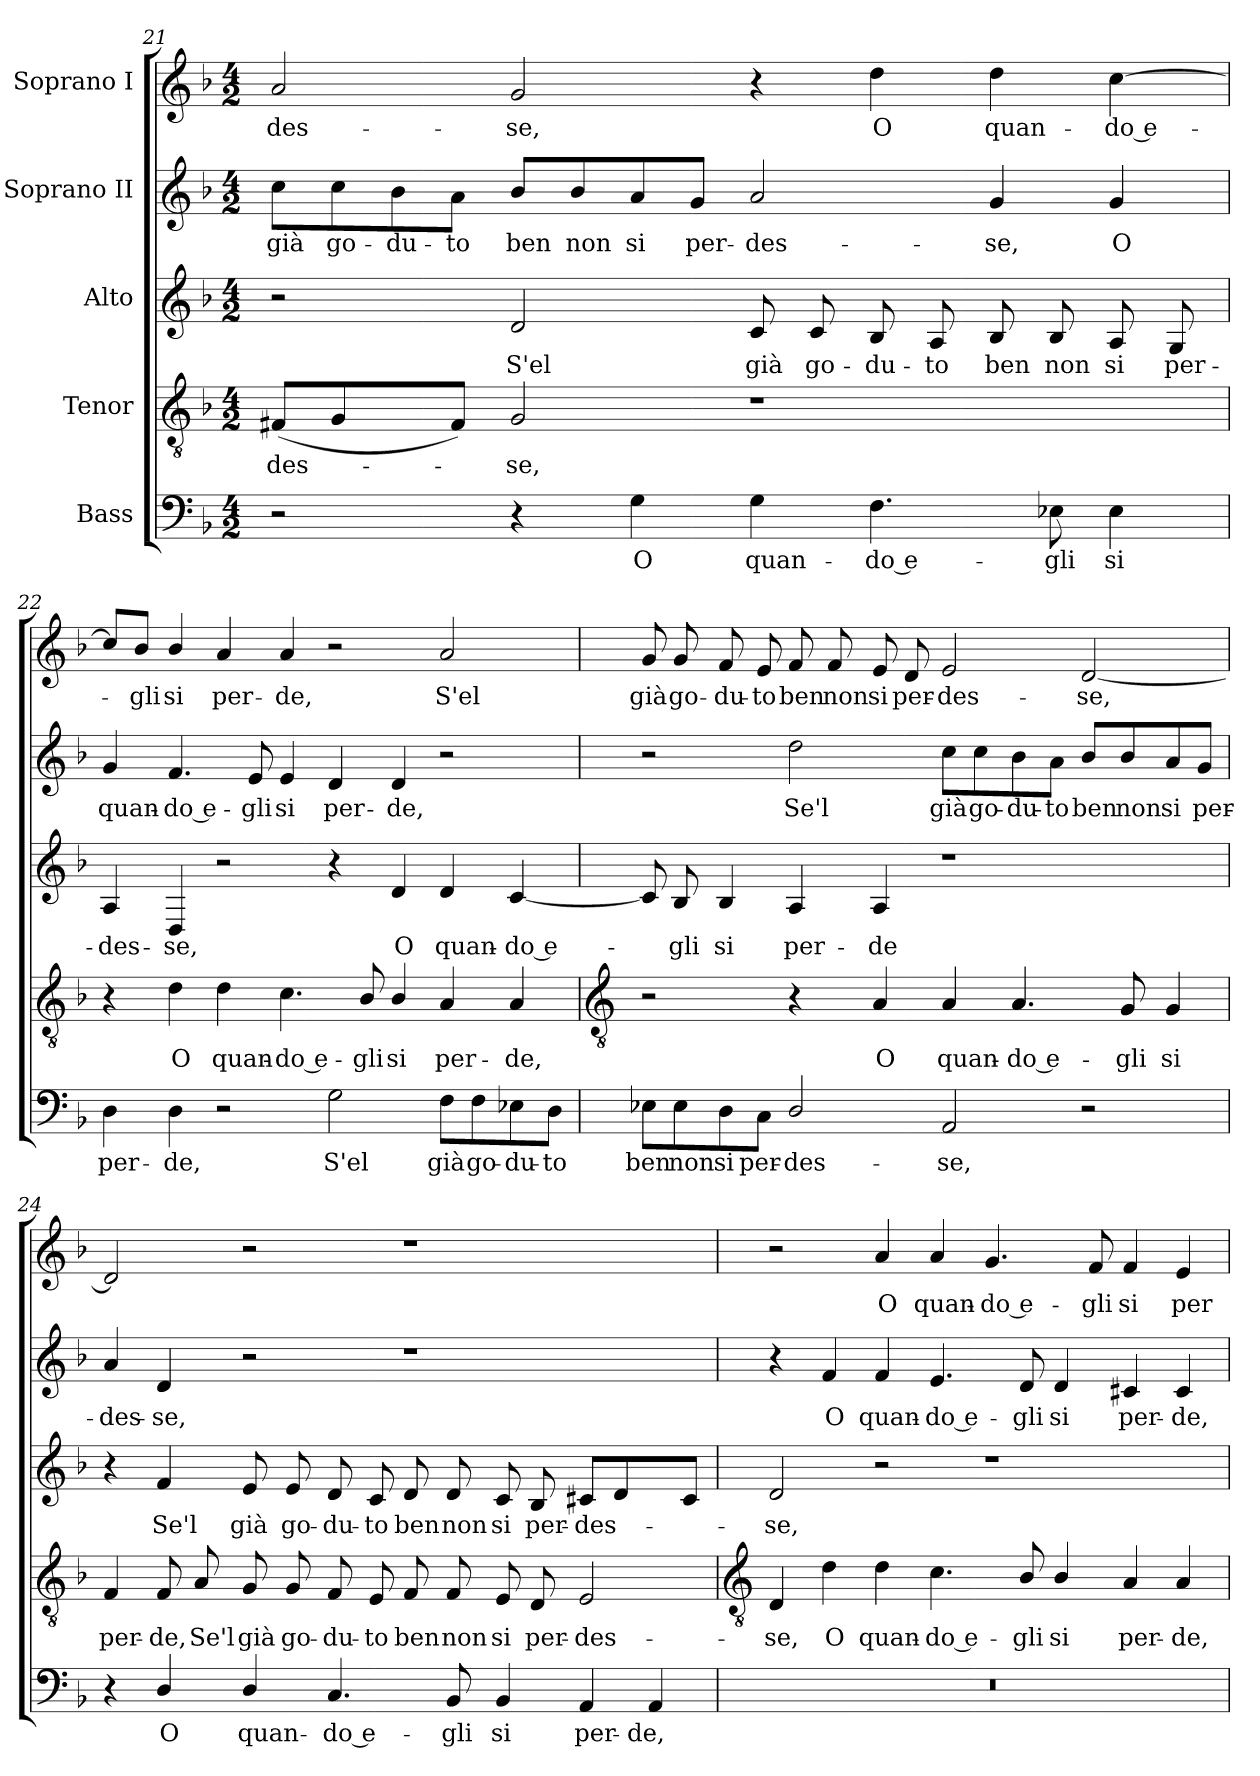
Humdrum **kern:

**kern	**text	**kern	**text	**kern	**text	**kern	**text	**kern	**text
*part5	*part5	*part4	*part4	*part3	*part3	*part2	*part2	*part1	*part1
*staff5	*staff5	*staff4	*staff4	*staff3	*staff3	*staff2	*staff2	*staff1	*staff1
*I"Bass	*	*I"Tenor	*	*I"Alto	*	*I"Soprano II	*	*I"Soprano I	*
!!LO:LB:g=z
*clefF4	*	*clefGv2	*	*clefG2	*	*clefG2	*	*clefG2	*
*k[b-]	*	*k[b-]	*	*k[b-]	*	*k[b-]	*	*k[b-]	*
*F:	*	*F:	*	*F:	*	*F:	*	*F:	*
*M4/2	*	*M4/2	*	*M4/2	*	*M4/2	*	*M4/2	*
=21	=21	=21	=21	=21	=21	=21	=21	=21	=21
!	!	!	!LO:LY:b	!	!	!	!LO:LY:b	!	!LO:LY:b
2r	.	(<8F#XL	-des-	2r	.	8cc\L	già	2a	-des-
!	!	!	!	!	!	!	!LO:LY:b	!	!
.	.	4G	.	.	.	8cc\	go-	.	.
!	!	!	!	!	!	!	!LO:LY:b	!	!
.	.	.	.	.	.	8b-\	-du-	.	.
!	!	!	!	!	!	!	!LO:LY:b	!	!
.	.	8F#J)	.	.	.	8a\J	-to	.	.
!	!	!	!LO:LY:b	!	!LO:LY:b	!	!LO:LY:b	!	!LO:LY:b
4r	.	2G	se,	2d	S'el	8b-/L	ben	2g	-se,
!	!	!	!	!	!	!	!LO:LY:b	!	!
.	.	.	.	.	.	8b-/	non	.	.
!	!LO:LY:b	!	!	!	!	!	!LO:LY:b	!	!
4G	O	.	.	.	.	8a/	si	.	.
!	!	!	!	!	!	!	!LO:LY:b	!	!
.	.	.	.	.	.	8g/J	per-	.	.
!	!LO:LY:b	!	!	!	!LO:LY:b	!	!LO:LY:b	!	!
4G	quan-	1r	.	8c	già	2a	-des-	4r	.
!	!	!	!	!	!LO:LY:b	!	!	!	!
.	.	.	.	8c	go-	.	.	.	.
!	!LO:LY:b	!	!	!	!LO:LY:b	!	!	!	!LO:LY:b
4.F	-do e-	.	.	8B-	-du-	.	.	4dd	O
!	!	!	!	!	!LO:LY:b	!	!	!	!
.	.	.	.	8A	-to	.	.	.	.
!	!	!	!	!	!LO:LY:b	!	!LO:LY:b	!	!LO:LY:b
.	.	.	.	8B-	ben	4g	-se,	4dd	quan-
!	!LO:LY:b	!	!	!	!LO:LY:b	!	!	!	!
8E-X	-gli	.	.	8B-	non	.	.	.	.
!	!LO:LY:b	!	!	!	!LO:LY:b	!	!LO:LY:b	!	!LO:LY:b
4E-	si	.	.	8A	si	4g	O	[4cc	-do e-
!	!	!	!	!	!LO:LY:b	!	!	!	!
.	.	.	.	8G	per-	.	.	.	.
=22	=22	=22	=22	=22	=22	=22	=22	=22	=22
!	!LO:LY:b	!	!	!	!LO:LY:b	!	!LO:LY:b	!	!
4D	per-	4r	.	4A	-des-	4g	quan-	8ccL]	.
!	!	!	!	!	!	!	!	!	!LO:LY:b
.	.	.	.	.	.	.	.	8b-/J	gli
!	!LO:LY:b	!	!LO:LY:b	!	!LO:LY:b	!	!LO:LY:b	!	!LO:LY:b
4D	-de,	4d	O	4D	-se,	4.f	-do e-	4b-/	si
!	!	!	!LO:LY:b	!	!	!	!	!	!LO:LY:b
2r	.	4d	quan-	2r	.	.	.	4a	per-
!	!	!	!	!	!	!	!LO:LY:b	!	!
.	.	.	.	.	.	8e	-gli	.	.
!	!	!	!LO:LY:b	!	!	!	!LO:LY:b	!	!LO:LY:b
.	.	4.c	-do e-	.	.	4e	si	4a	-de,
!	!LO:LY:b	!	!	!	!	!	!LO:LY:b	!	!
2G	S'el	.	.	4r	.	4d	per-	2r	.
!	!	!	!LO:LY:b	!	!	!	!	!	!
.	.	8B-/	-gli	.	.	.	.	.	.
!	!	!	!LO:LY:b	!	!LO:LY:b	!	!LO:LY:b	!	!
.	.	4B-/	si	4d	O	4d	-de,	.	.
!	!LO:LY:b	!	!LO:LY:b	!	!LO:LY:b	!	!	!	!LO:LY:b
8F\L	già	4A	per-	4d	quan-	2r	.	2a	S'el
!	!LO:LY:b	!	!	!	!	!	!	!	!
8F\	go-	.	.	.	.	.	.	.	.
!	!LO:LY:b	!	!LO:LY:b	!	!LO:LY:b	!	!	!	!
8E-X\	-du-	4A	-de,	[4c	-do e-	.	.	.	.
!	!LO:LY:b	!	!	!	!	!	!	!	!
8D\J	-to	.	.	.	.	.	.	.	.
!!LO:LB:g=z
=23	=23	=23	=23	=23	=23	=23	=23	=23	=23
*	*	*clefGv2	*	*	*	*	*	*	*
!	!LO:LY:b	!	!	!	!	!	!	!	!LO:LY:b
8E-X\L	ben	2r	.	8c]	.	2r	.	8g	già
!	!LO:LY:b	!	!	!	!LO:LY:b	!	!	!	!LO:LY:b
8E-\	non	.	.	8B-	gli	.	.	8g	go-
!	!LO:LY:b	!	!	!	!LO:LY:b	!	!	!	!LO:LY:b
8D\	si	.	.	4B-	si	.	.	8f	-du-
!	!LO:LY:b	!	!	!	!	!	!	!	!LO:LY:b
8C\J	per-	.	.	.	.	.	.	8e	-to
!	!LO:LY:b	!	!	!	!LO:LY:b	!	!LO:LY:b	!	!LO:LY:b
2D/	-des-	4r	.	4A	per-	2dd	Se'l	8f	ben
!	!	!	!	!	!	!	!	!	!LO:LY:b
.	.	.	.	.	.	.	.	8f	non
!	!	!	!LO:LY:b	!	!LO:LY:b	!	!	!	!LO:LY:b
.	.	4A	O	4A	-de	.	.	8e	si
!	!	!	!	!	!	!	!	!	!LO:LY:b
.	.	.	.	.	.	.	.	8d	per-
!	!LO:LY:b	!	!LO:LY:b	!	!	!	!LO:LY:b	!	!LO:LY:b
2AA	-se,	4A	quan-	1r	.	8cc\L	già	2e	-des-
!	!	!	!	!	!	!	!LO:LY:b	!	!
.	.	.	.	.	.	8cc\	go-	.	.
!	!	!	!LO:LY:b	!	!	!	!LO:LY:b	!	!
.	.	4.A	-do e-	.	.	8b-\	-du-	.	.
!	!	!	!	!	!	!	!LO:LY:b	!	!
.	.	.	.	.	.	8a\J	-to	.	.
!	!	!	!	!	!	!	!LO:LY:b	!	!LO:LY:b
2r	.	.	.	.	.	8b-/L	ben	[2d	-se,
!	!	!	!LO:LY:b	!	!	!	!LO:LY:b	!	!
.	.	8G	-gli	.	.	8b-/	non	.	.
!	!	!	!LO:LY:b	!	!	!	!LO:LY:b	!	!
.	.	4G	si	.	.	8a/	si	.	.
!	!	!	!	!	!	!	!LO:LY:b	!	!
.	.	.	.	.	.	8g/J	per-	.	.
=24	=24	=24	=24	=24	=24	=24	=24	=24	=24
!	!	!	!LO:LY:b	!	!	!	!LO:LY:b	!	!
4r	.	4F	per-	4r	.	4a	-des-	2d]	.
!	!LO:LY:b	!	!LO:LY:b	!	!LO:LY:b	!	!LO:LY:b	!	!
4D/	O	8F	-de,	4f	Se'l	4d	-se,	.	.
!	!	!	!LO:LY:b	!	!	!	!	!	!
.	.	8A	Se'l	.	.	.	.	.	.
!	!LO:LY:b	!	!LO:LY:b	!	!LO:LY:b	!	!	!	!
4D/	quan-	8G	già	8e	già	2r	.	2r	.
!	!	!	!LO:LY:b	!	!LO:LY:b	!	!	!	!
.	.	8G	go-	8e	go-	.	.	.	.
!	!LO:LY:b	!	!LO:LY:b	!	!LO:LY:b	!	!	!	!
4.C	-do e-	8F	-du-	8d	-du-	.	.	.	.
!	!	!	!LO:LY:b	!	!LO:LY:b	!	!	!	!
.	.	8E	-to	8c	-to	.	.	.	.
!	!	!	!LO:LY:b	!	!LO:LY:b	!	!	!	!
.	.	8F	ben	8d	ben	1r	.	1r	.
!	!LO:LY:b	!	!LO:LY:b	!	!LO:LY:b	!	!	!	!
8BB-	-gli	8F	non	8d	non	.	.	.	.
!	!LO:LY:b	!	!LO:LY:b	!	!LO:LY:b	!	!	!	!
4BB-	si	8E	si	8c	si	.	.	.	.
!	!	!	!LO:LY:b	!	!LO:LY:b	!	!	!	!
.	.	8D	per-	8B-	per-	.	.	.	.
!	!LO:LY:b	!	!LO:LY:b	!	!LO:LY:b	!	!	!	!
4AA	per-	2E	-des-	8c#XL	-des-	.	.	.	.
.	.	.	.	4d	.	.	.	.	.
!	!LO:LY:b	!	!	!	!	!	!	!	!
4AA	-de,	.	.	.	.	.	.	.	.
.	.	.	.	8c#J	.	.	.	.	.
!!LO:LB:g=z
=25	=25	=25	=25	=25	=25	=25	=25	=25	=25
*	*	*clefGv2	*	*	*	*	*	*	*
!	!	!	!LO:LY:b	!	!LO:LY:b	!	!	!	!
0r	.	4D	-se,	2d	se,	4r	.	2r	.
!	!	!	!LO:LY:b	!	!	!	!LO:LY:b	!	!
.	.	4d	O	.	.	4f	O	.	.
!	!	!	!LO:LY:b	!	!	!	!LO:LY:b	!	!LO:LY:b
.	.	4d	quan-	2r	.	4f	quan-	4a	O
!	!	!	!LO:LY:b	!	!	!	!LO:LY:b	!	!LO:LY:b
.	.	4.c	-do e-	.	.	4.e	-do e-	4a	quan-
!	!	!	!	!	!	!	!	!	!LO:LY:b
.	.	.	.	1r	.	.	.	4.g	-do e-
!	!	!	!LO:LY:b	!	!	!	!LO:LY:b	!	!
.	.	8B-/	-gli	.	.	8d	-gli	.	.
!	!	!	!LO:LY:b	!	!	!	!LO:LY:b	!	!
.	.	4B-/	si	.	.	4d	si	.	.
!	!	!	!	!	!	!	!	!	!LO:LY:b
.	.	.	.	.	.	.	.	8f	-gli
!	!	!	!LO:LY:b	!	!	!	!LO:LY:b	!	!LO:LY:b
.	.	4A	per-	.	.	4c#X	per-	4f	si
!	!	!	!LO:LY:b	!	!	!	!LO:LY:b	!	!LO:LY:b
.	.	4A	-de,	.	.	4c#	-de,	4e	per-
=	=	=	=	=	=	=	=	=	=
*-	*-	*-	*-	*-	*-	*-	*-	*-	*-
